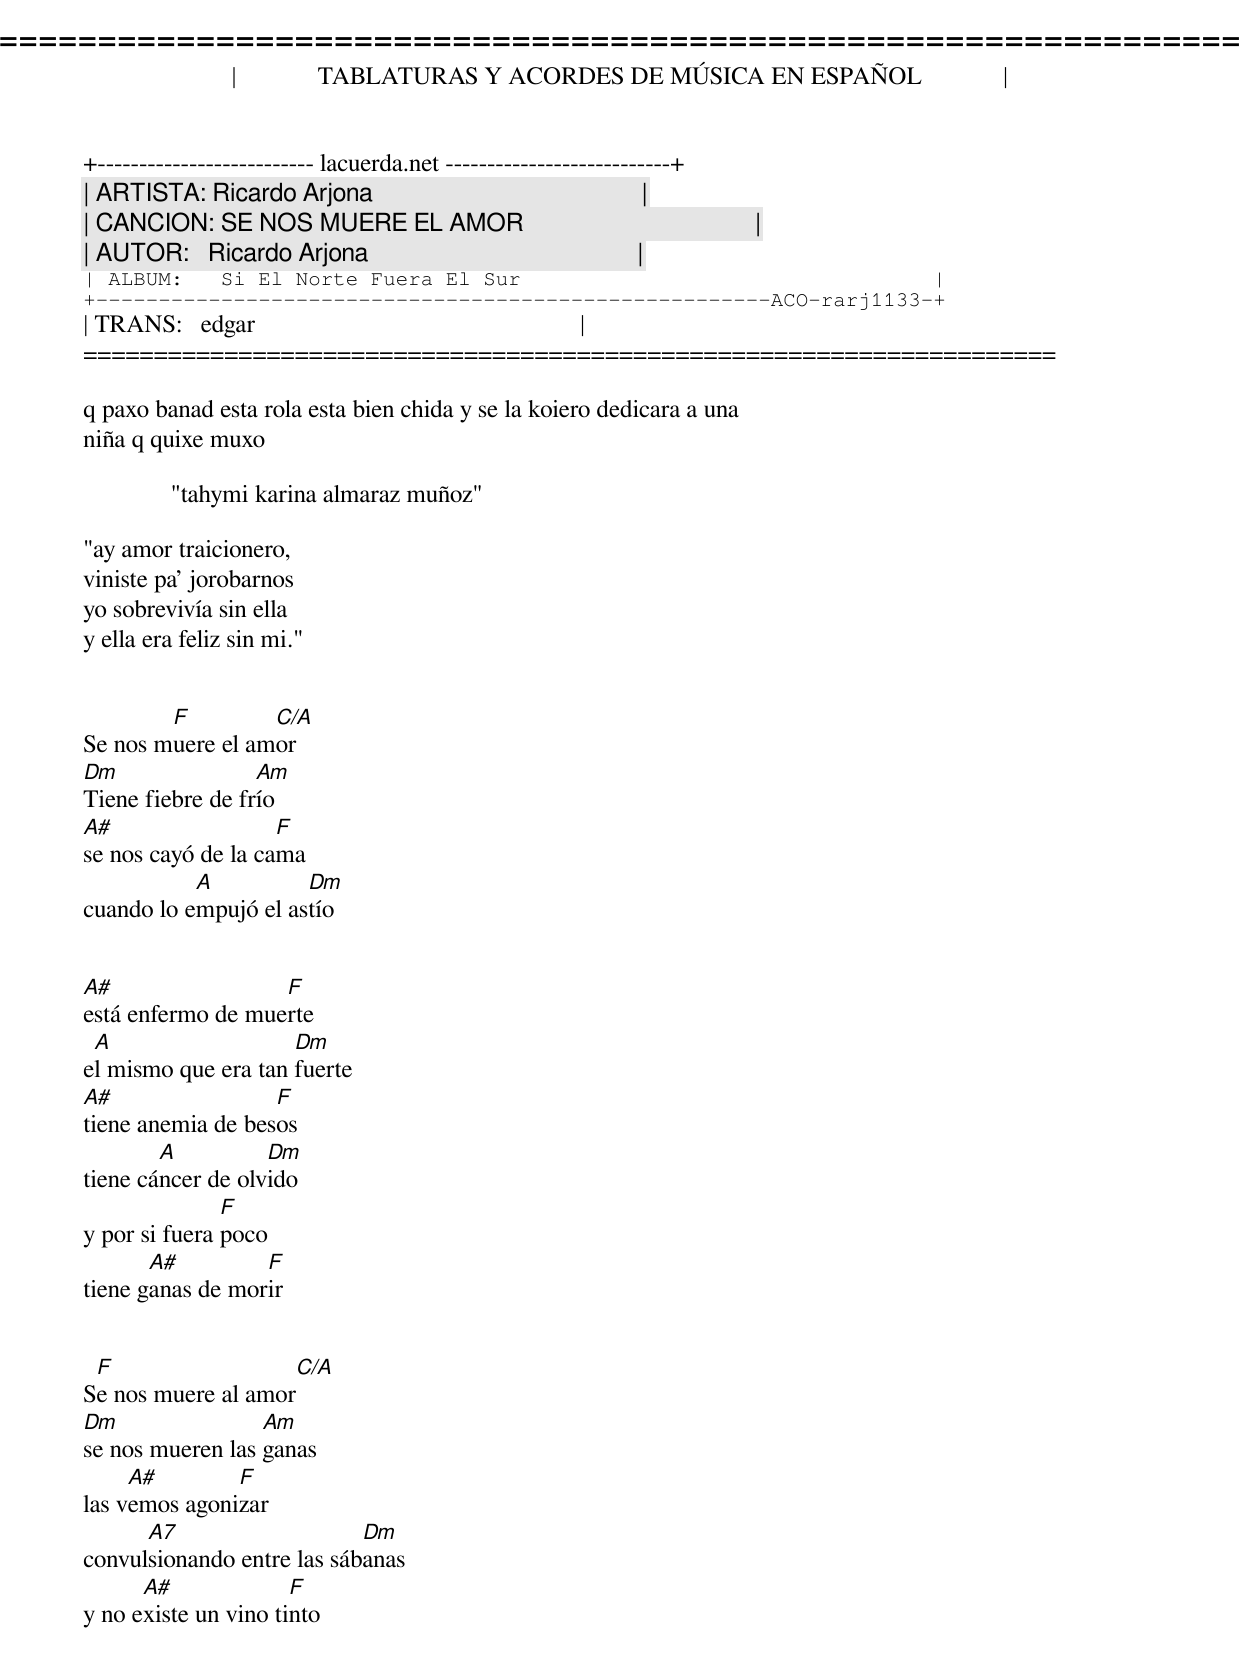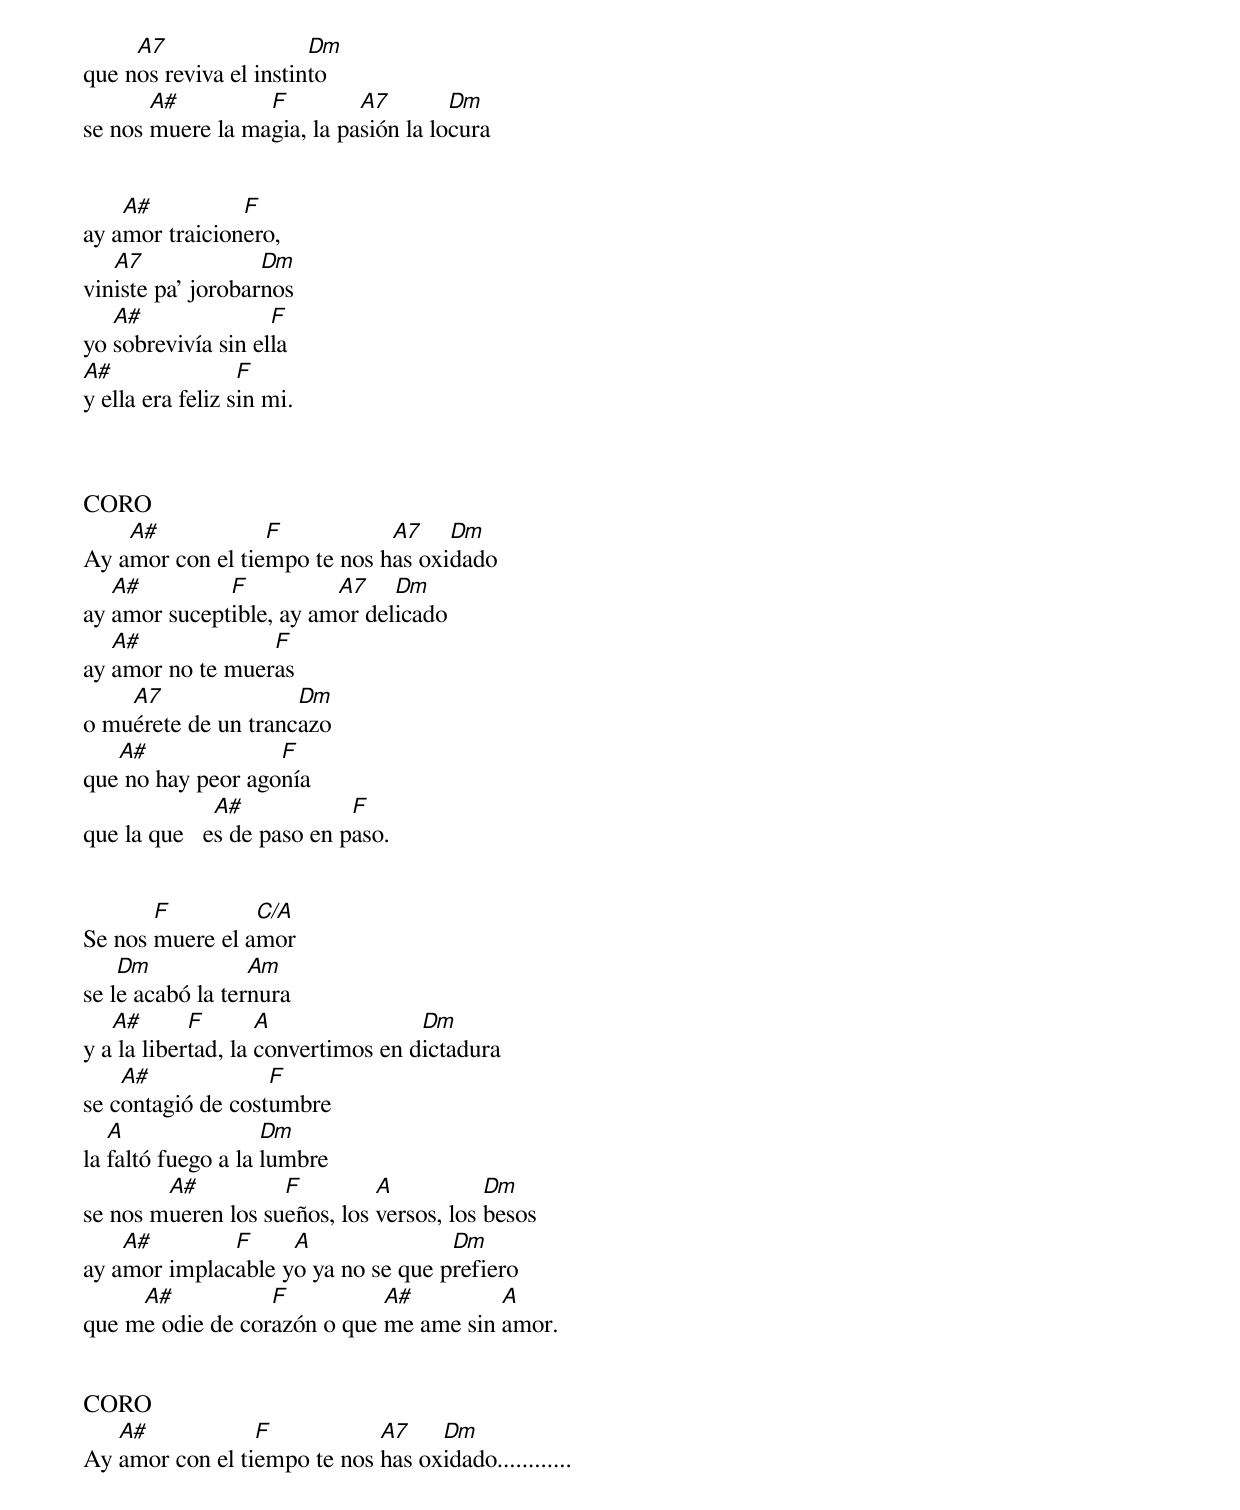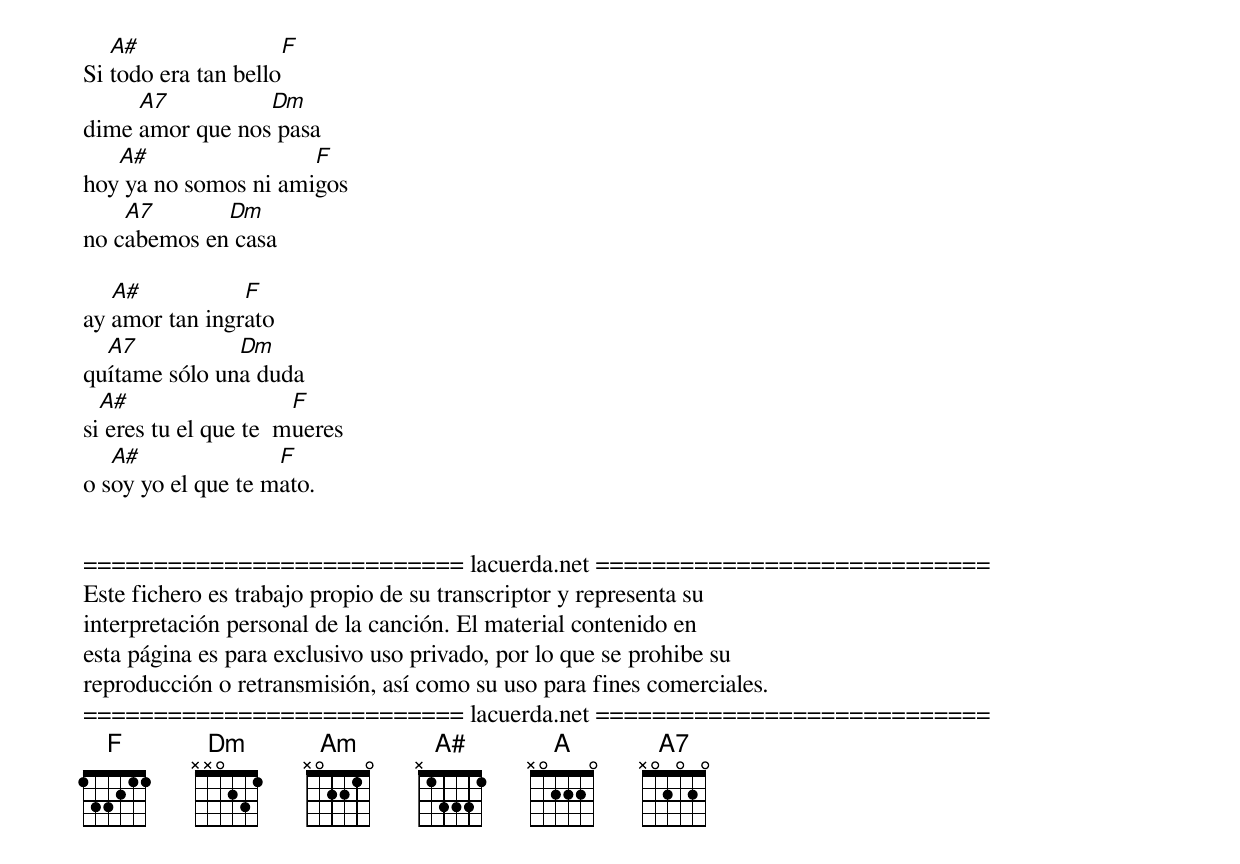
=====================================================================
|             TABLATURAS Y ACORDES DE MÚSICA EN ESPAÑOL             |
+-------------------------- lacuerda.net ---------------------------+
| ARTISTA: Ricardo Arjona                                           |
| CANCION: SE NOS MUERE EL AMOR                                     |
| AUTOR:   Ricardo Arjona                                           |
| ALBUM:   Si El Norte Fuera El Sur                                 |
+------------------------------------------------------ACO-rarj1133-+
| TRANS:   edgar                                                    |
=====================================================================

q paxo banad esta rola esta bien chida y se la koiero dedicara a una
niña q quixe muxo

              "tahymi karina almaraz muñoz"

"ay amor traicionero,
viniste pa' jorobarnos
yo sobrevivía sin ella
y ella era feliz sin mi."


        F         C/A
Se nos muere el amor
Dm                Am
Tiene fiebre de frío
A#                  F
se nos cayó de la cama
           A          Dm
cuando lo empujó el astío


A#                 F
está enfermo de muerte
 A                   Dm
el mismo que era tan fuerte
A#                 F
tiene anemia de besos
        A          Dm
tiene cáncer de olvido
               F
y por si fuera poco
       A#         F
tiene ganas de morir


 F                  C/A
Se nos muere al amor
Dm                Am
se nos mueren las ganas
     A#        F
las vemos agonizar
      A7                    Dm
convulsionando entre las sábanas
      A#              F
y no existe un vino tinto
     A7                 Dm
que nos reviva el instinto
       A#         F         A7        Dm
se nos muere la magia, la pasión la locura


    A#          F
ay amor traicionero,
   A7              Dm
viniste pa' jorobarnos
   A#               F
yo sobrevivía sin ella
A#                F
y ella era feliz sin mi.



CORO
    A#            F           A7    Dm
Ay amor con el tiempo te nos has oxidado
   A#         F          A7    Dm
ay amor suceptible, ay amor delicado
   A#             F
ay amor no te mueras
    A7               Dm
o muérete de un trancazo
   A#              F
que no hay peor agonía
              A#            F
que la que   es de paso en paso.


       F         C/A
Se nos muere el amor
    Dm            Am
se le acabó la ternura
   A#       F       A               Dm
y a la libertad, la convertimos en dictadura
    A#             F
se contagió de costumbre
   A                Dm
la faltó fuego a la lumbre
        A#          F         A           Dm
se nos mueren los sueños, los versos, los besos
    A#        F     A               Dm
ay amor implacable yo ya no se que prefiero
     A#           F          A#         A
que me odie de corazón o que me ame sin amor.


CORO
   A#            F           A7    Dm
Ay amor con el tiempo te nos has oxidado............

   A#                F
Si todo era tan bello
     A7          Dm
dime amor que nos pasa
   A#                 F
hoy ya no somos ni amigos
    A7       Dm
no cabemos en casa

   A#           F
ay amor tan ingrato
  A7           Dm
quítame sólo una duda
  A#                   F
si eres tu el que te  mueres
   A#               F
o soy yo el que te mato.


=========================== lacuerda.net ============================
Este fichero es trabajo propio de su transcriptor y representa su
interpretación personal de la canción. El material contenido en
esta página es para exclusivo uso privado, por lo que se prohibe su
reproducción o retransmisión, así como su uso para fines comerciales.
=========================== lacuerda.net ============================
